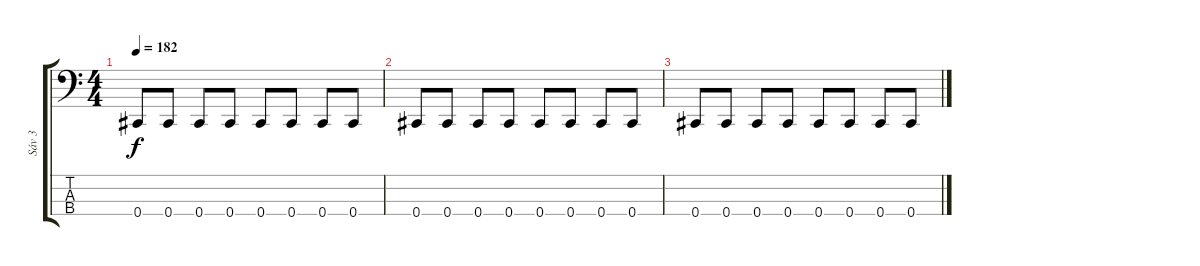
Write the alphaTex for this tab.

\track ("Sáv 3" "Sáv 3") {instrument electricbasspick}
\staff {score tabs}
\tuning (Gb2 Db2 Ab1 Db1) {hide}
\ts (4 4)
\tempo 182
\clef f4
\ks c
0.4.8{dy f} 0.4.8 0.4.8 0.4.8 0.4.8 0.4.8 0.4.8 0.4.8 |
0.4.8 0.4.8 0.4.8 0.4.8 0.4.8 0.4.8 0.4.8 0.4.8 |
0.4.8 0.4.8 0.4.8 0.4.8 0.4.8 0.4.8 0.4.8 0.4.8
